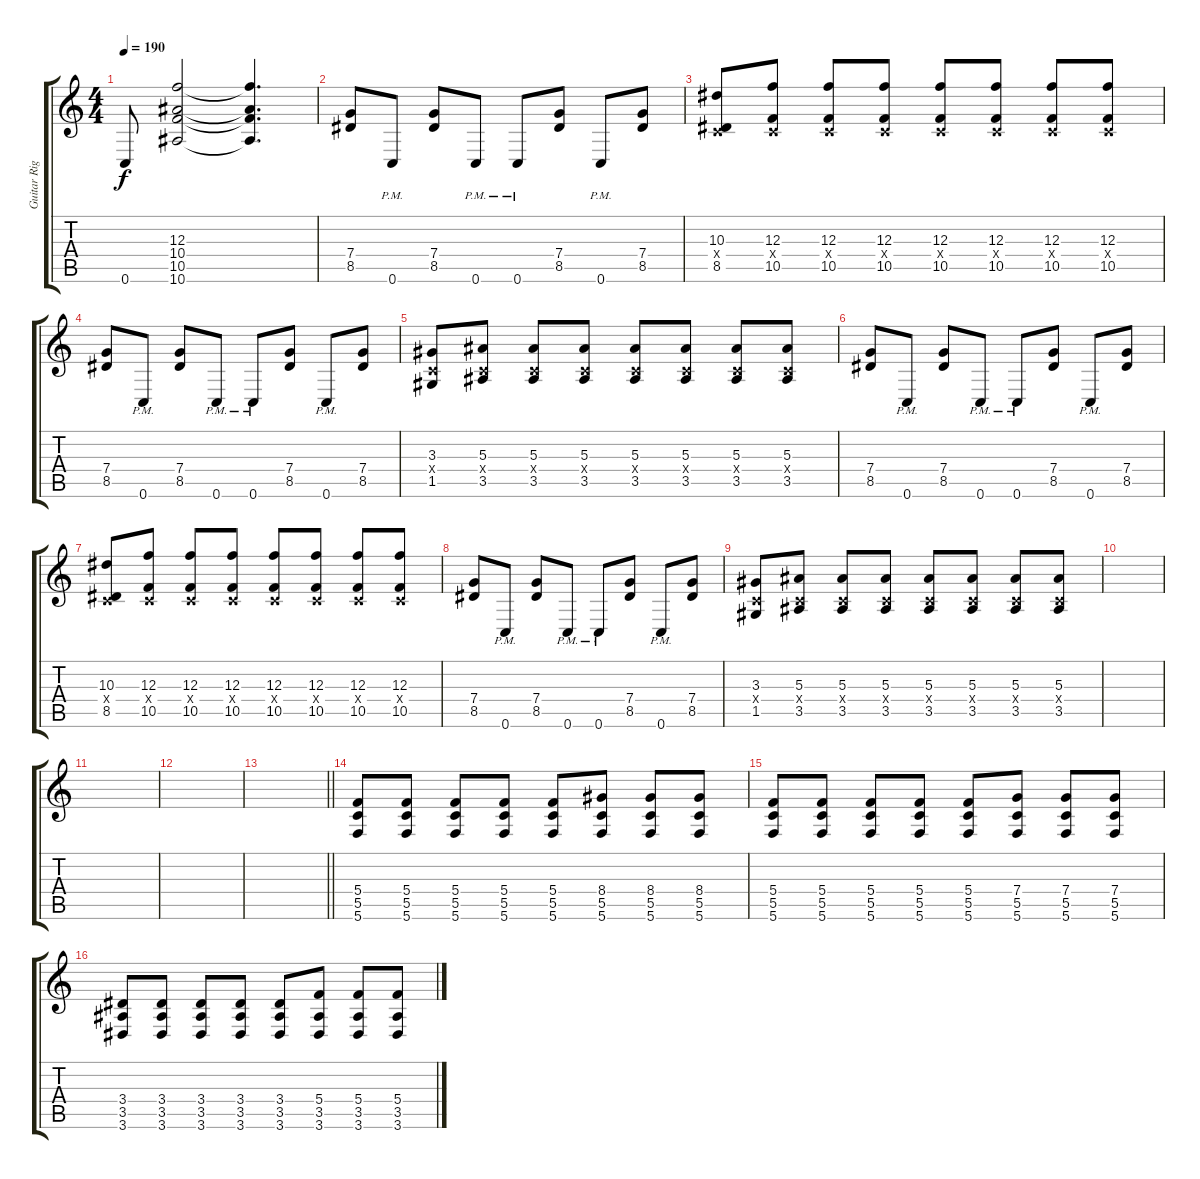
\track ("Guitar Right" "Guitar Rig") {instrument distortionguitar}
\staff {score tabs}
\tuning (D4 A3 F3 C3 G2 C2) {hide}
\ts (4 4)
\tempo 190
\clef g2
\ks c
0.6.8{dy f} (12.3 10.4 10.5 10.6).2 (12.3{t} 10.4{t} 10.5{t} 10.6{t}).4{d} |
(7.4 8.5).8 0.6{pm}.8 (7.4 8.5).8 0.6{pm}.8 0.6{pm}.8 (7.4 8.5).8 0.6{pm}.8 (7.4 8.5).8 |
(10.3 0.4{x} 8.5).8 (12.3 0.4{x} 10.5).8 (12.3 0.4{x} 10.5).8 (12.3 0.4{x} 10.5).8 (12.3 0.4{x} 10.5).8 (12.3 0.4{x} 10.5).8 (12.3 0.4{x} 10.5).8 (12.3 0.4{x} 10.5).8 |
(7.4 8.5).8 0.6{pm}.8 (7.4 8.5).8 0.6{pm}.8 0.6{pm}.8 (7.4 8.5).8 0.6{pm}.8 (7.4 8.5).8 |
(3.3 0.4{x} 1.5).8 (5.3 0.4{x} 3.5).8 (5.3 0.4{x} 3.5).8 (5.3 0.4{x} 3.5).8 (5.3 0.4{x} 3.5).8 (5.3 0.4{x} 3.5).8 (5.3 0.4{x} 3.5).8 (5.3 0.4{x} 3.5).8 |
(7.4 8.5).8 0.6{pm}.8 (7.4 8.5).8 0.6{pm}.8 0.6{pm}.8 (7.4 8.5).8 0.6{pm}.8 (7.4 8.5).8 |
(10.3 0.4{x} 8.5).8 (12.3 0.4{x} 10.5).8 (12.3 0.4{x} 10.5).8 (12.3 0.4{x} 10.5).8 (12.3 0.4{x} 10.5).8 (12.3 0.4{x} 10.5).8 (12.3 0.4{x} 10.5).8 (12.3 0.4{x} 10.5).8 |
(7.4 8.5).8 0.6{pm}.8 (7.4 8.5).8 0.6{pm}.8 0.6{pm}.8 (7.4 8.5).8 0.6{pm}.8 (7.4 8.5).8 |
(3.3 0.4{x} 1.5).8 (5.3 0.4{x} 3.5).8 (5.3 0.4{x} 3.5).8 (5.3 0.4{x} 3.5).8 (5.3 0.4{x} 3.5).8 (5.3 0.4{x} 3.5).8 (5.3 0.4{x} 3.5).8 (5.3 0.4{x} 3.5).8 |
|
|
|
\barLineRight lightlight
|
(5.4 5.5 5.6).8 (5.4 5.5 5.6).8 (5.4 5.5 5.6).8 (5.4 5.5 5.6).8 (5.4 5.5 5.6).8 (8.4 5.5 5.6).8 (8.4 5.5 5.6).8 (8.4 5.5 5.6).8 |
(5.4 5.5 5.6).8 (5.4 5.5 5.6).8 (5.4 5.5 5.6).8 (5.4 5.5 5.6).8 (5.4 5.5 5.6).8 (7.4 5.5 5.6).8 (7.4 5.5 5.6).8 (7.4 5.5 5.6).8 |
(3.4 3.5 3.6).8 (3.4 3.5 3.6).8 (3.4 3.5 3.6).8 (3.4 3.5 3.6).8 (3.4 3.5 3.6).8 (5.4 3.5 3.6).8 (5.4 3.5 3.6).8 (5.4 3.5 3.6).8
